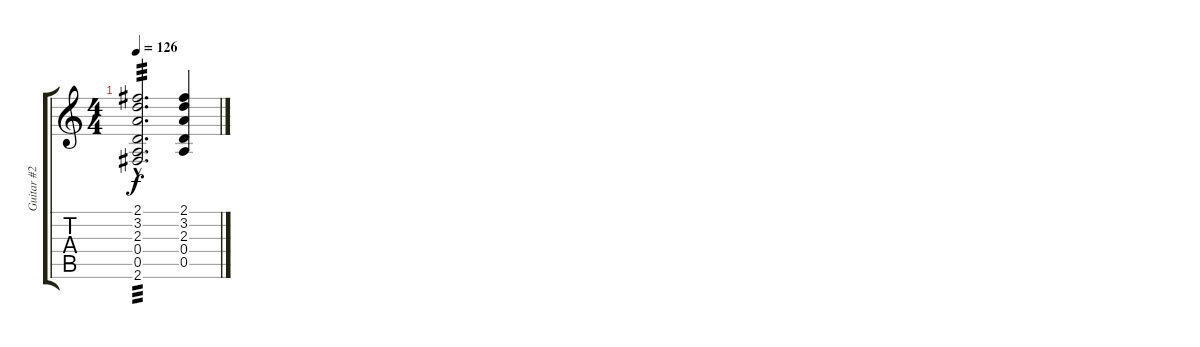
\track ("Guitar #2 - 12 String" "Guitar #2 ") {instrument electricguitarclean}
\staff {score tabs}
\tuning (E4 B3 G3 D3 A2 E2) {hide}
\ts (4 4)
\tempo 126
\clef g2
\ks c
(2.1{hac} 3.2{hac} 2.3{hac} 0.4{hac} 0.5{hac} 2.6{hac}).2{d tp 3 dy f} (2.1 3.2 2.3 0.4 0.5).4
